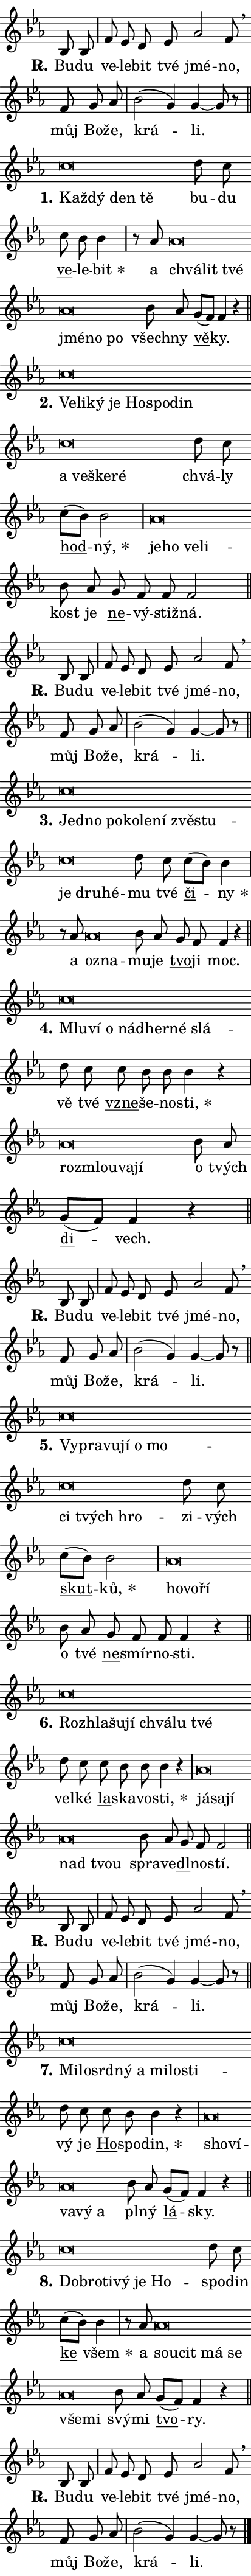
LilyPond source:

\version "2.22.1"
\header { tagline = "" }
\paper {
  indent = 0\cm
  top-margin = 0\cm
  right-margin = 0\cm
  bottom-margin = 0\cm
  left-margin = 0\cm
  paper-width = 7\cm
  page-breaking = #ly:one-page-breaking
  system-system-spacing.basic-distance = #11
  score-system-spacing.basic-distance = #11
  ragged-last = ##f
}


%% Author: Thomas Morley
%% https://lists.gnu.org/archive/html/lilypond-user/2020-05/msg00002.html
#(define (line-position grob)
"Returns position of @var[grob} in current system:
   @code{'start}, if at first time-step
   @code{'end}, if at last time-step
   @code{'middle} otherwise
"
  (let* ((col (ly:item-get-column grob))
         (ln (ly:grob-object col 'left-neighbor))
         (rn (ly:grob-object col 'right-neighbor))
         (col-to-check-left (if (ly:grob? ln) ln col))
         (col-to-check-right (if (ly:grob? rn) rn col))
         (break-dir-left
           (and
             (ly:grob-property col-to-check-left 'non-musical #f)
             (ly:item-break-dir col-to-check-left)))
         (break-dir-right
           (and
             (ly:grob-property col-to-check-right 'non-musical #f)
             (ly:item-break-dir col-to-check-right))))
        (cond ((eqv? 1 break-dir-left) 'start)
              ((eqv? -1 break-dir-right) 'end)
              (else 'middle))))

#(define (tranparent-at-line-position vctor)
  (lambda (grob)
  "Relying on @code{line-position} select the relevant enry from @var{vctor}.
Used to determine transparency,"
    (case (line-position grob)
      ((end) (not (vector-ref vctor 0)))
      ((middle) (not (vector-ref vctor 1)))
      ((start) (not (vector-ref vctor 2))))))

noteHeadBreakVisibility =
#(define-music-function (break-visibility)(vector?)
"Makes @code{NoteHead}s transparent relying on @var{break-visibility}"
#{
  \override NoteHead.transparent =
    #(tranparent-at-line-position break-visibility)
#})

#(define delete-ledgers-for-transparent-note-heads
  (lambda (grob)
    "Reads whether a @code{NoteHead} is transparent.
If so this @code{NoteHead} is removed from @code{'note-heads} from
@var{grob}, which is supposed to be @code{LedgerLineSpanner}.
As a result ledgers are not printed for this @code{NoteHead}"
    (let* ((nhds-array (ly:grob-object grob 'note-heads))
           (nhds-list
             (if (ly:grob-array? nhds-array)
                 (ly:grob-array->list nhds-array)
                 '()))
           ;; Relies on the transparent-property being done before
           ;; Staff.LedgerLineSpanner.after-line-breaking is executed.
           ;; This is fragile ...
           (to-keep
             (remove
               (lambda (nhd)
                 (ly:grob-property nhd 'transparent #f))
               nhds-list)))
      ;; TODO find a better method to iterate over grob-arrays, similiar
      ;; to filter/remove etc for lists
      ;; For now rebuilt from scratch
      (set! (ly:grob-object grob 'note-heads)  '())
      (for-each
        (lambda (nhd)
          (ly:pointer-group-interface::add-grob grob 'note-heads nhd))
        to-keep))))

hideNotes = {
  \noteHeadBreakVisibility #begin-of-line-visible
}
unHideNotes = {
  \noteHeadBreakVisibility #all-visible
}

% work-around for resetting accidentals
% https://lilypond.org/doc/v2.23/Documentation/notation/displaying-rhythms#unmetered-music
cadenzaMeasure = {
  \cadenzaOff
  \partial 1024 s1024
  \cadenzaOn
}

#(define-markup-command (accent layout props text) (markup?)
  "Underline accented syllable"
  (interpret-markup layout props
    #{\markup \override #'(offset . 4.3) \underline { #text }#}))

responsum = \markup \concat {
  "R" \hspace #-1.05 \path #0.1 #'((moveto 0 0.07) (lineto 0.9 0.8)) \hspace #0.05 "."
}

\layout {
    \context {
        \Staff
        \remove "Time_signature_engraver"
        \override LedgerLineSpanner.after-line-breaking = #delete-ledgers-for-transparent-note-heads
    }
    \context {
        \Voice {
            \override NoteHead.output-attributes = #'((class . "notehead"))
            \override Hairpin.height = #0.55
        }
    }
    \context {
        \Lyrics {
            \override StanzaNumber.output-attributes = #'((class . "stanzanumber"))
            \override LyricSpace.minimum-distance = #0.9
            \override LyricText.font-name = #"TeX Gyre Schola"
            \override LyricText.font-size = 1
            \override StanzaNumber.font-name = #"TeX Gyre Schola Bold"
            \override StanzaNumber.font-size = 1
        }
    }
}

% magnetic-lyrics.ily
%
%   written by
%     Jean Abou Samra <jean@abou-samra.fr>
%     Werner Lemberg <wl@gnu.org>
%
%   adapted by
%     Jiri Hon <jiri.hon@gmail.com>
%
% Version 2022-Apr-15

% https://www.mail-archive.com/lilypond-user@gnu.org/msg149350.html

#(define (Left_hyphen_pointer_engraver context)
   "Collect syllable-hyphen-syllable occurrences in lyrics and store
them in properties.  This engraver only looks to the left.  For
example, if the lyrics input is @code{foo -- bar}, it does the
following.

@itemize @bullet
@item
Set the @code{text} property of the @code{LyricHyphen} grob between
@q{foo} and @q{bar} to @code{foo}.

@item
Set the @code{left-hyphen} property of the @code{LyricText} grob with
text @q{foo} to the @code{LyricHyphen} grob between @q{foo} and
@q{bar}.
@end itemize

Use this auxiliary engraver in combination with the
@code{lyric-@/text::@/apply-@/magnetic-@/offset!} hook."
   (let ((hyphen #f)
         (text #f))
     (make-engraver
      (acknowledgers
       ((lyric-syllable-interface engraver grob source-engraver)
        (set! text grob)))
      (end-acknowledgers
       ((lyric-hyphen-interface engraver grob source-engraver)
        ;(when (not (grob::has-interface grob 'lyric-space-interface))
          (set! hyphen grob)));)
      ((stop-translation-timestep engraver)
       (when (and text hyphen)
         (ly:grob-set-object! text 'left-hyphen hyphen))
       (set! text #f)
       (set! hyphen #f)))))

#(define (lyric-text::apply-magnetic-offset! grob)
   "If the space between two syllables is less than the value in
property @code{LyricText@/.details@/.squash-threshold}, move the right
syllable to the left so that it gets concatenated with the left
syllable.

Use this function as a hook for
@code{LyricText@/.after-@/line-@/breaking} if the
@code{Left_@/hyphen_@/pointer_@/engraver} is active."
   (let ((hyphen (ly:grob-object grob 'left-hyphen #f)))
     (when hyphen
       (let ((left-text (ly:spanner-bound hyphen LEFT)))
         (when (grob::has-interface left-text 'lyric-syllable-interface)
           (let* ((common (ly:grob-common-refpoint grob left-text X))
                  (this-x-ext (ly:grob-extent grob common X))
                  (left-x-ext
                   (begin
                     ;; Trigger magnetism for left-text.
                     (ly:grob-property left-text 'after-line-breaking)
                     (ly:grob-extent left-text common X)))
                  ;; `delta` is the gap width between two syllables.
                  (delta (- (interval-start this-x-ext)
                            (interval-end left-x-ext)))
                  (details (ly:grob-property grob 'details))
                  (threshold (assoc-get 'squash-threshold details 0.2)))
             (when (< delta threshold)
               (let* (;; We have to manipulate the input text so that
                      ;; ligatures crossing syllable boundaries are not
                      ;; disabled.  For languages based on the Latin
                      ;; script this is essentially a beautification.
                      ;; However, for non-Western scripts it can be a
                      ;; necessity.
                      (lt (ly:grob-property left-text 'text))
                      (rt (ly:grob-property grob 'text))
                      (is-space (grob::has-interface hyphen 'lyric-space-interface))
                      (space (if is-space " " ""))
                      (space-markup (grob-interpret-markup grob " "))
                      (space-size (interval-length (ly:stencil-extent space-markup X)))
                      (extra-delta (if is-space space-size 0))
                      ;; Append new syllable.
                      (ltrt-space (if (and (string? lt) (string? rt))
                                (string-append lt space rt)
                                (make-concat-markup (list lt space rt))))
                      ;; Right-align `ltrt` to the right side.
                      (ltrt-space-markup (grob-interpret-markup
                               grob
                               (make-translate-markup
                                (cons (interval-length this-x-ext) 0)
                                (make-right-align-markup ltrt-space)))))
                 (begin
                   ;; Don't print `left-text`.
                   (ly:grob-set-property! left-text 'stencil #f)
                   ;; Set text and stencil (which holds all collected
                   ;; syllables so far) and shift it to the left.
                   (ly:grob-set-property! grob 'text ltrt-space)
                   (ly:grob-set-property! grob 'stencil ltrt-space-markup)
                   (ly:grob-translate-axis! grob (- (- delta extra-delta)) X))))))))))


#(define (lyric-hyphen::displace-bounds-first grob)
   ;; Make very sure this callback isn't triggered too early.
   (let ((left (ly:spanner-bound grob LEFT))
         (right (ly:spanner-bound grob RIGHT)))
     (ly:grob-property left 'after-line-breaking)
     (ly:grob-property right 'after-line-breaking)
     (ly:lyric-hyphen::print grob)))

squashThreshold = #0.4

\layout {
  \context {
    \Lyrics
    \consists #Left_hyphen_pointer_engraver
    \override LyricText.after-line-breaking =
      #lyric-text::apply-magnetic-offset!
    \override LyricHyphen.stencil = #lyric-hyphen::displace-bounds-first
    \override LyricText.details.squash-threshold = \squashThreshold
    \override LyricHyphen.minimum-distance = 0
    \override LyricHyphen.minimum-length = \squashThreshold
  }
}

squash = \override LyricText.details.squash-threshold = 9999
unSquash = \override LyricText.details.squash-threshold = \squashThreshold

left = \override LyricText.self-alignment-X = #LEFT
unLeft = \revert LyricText.self-alignment-X

starOffset = #(lambda (grob) 
                (let ((x_offset (ly:self-alignment-interface::aligned-on-x-parent grob)))
                  (if (= x_offset 0) 0 (+ x_offset 1.2))))

star = #(define-music-function (syllable)(string?)
"Append star separator at the end of a syllable"
#{
  \once \override LyricText.X-offset = #starOffset
  \lyricmode { \markup {
    #syllable
    \override #'((font-name . "TeX Gyre Schola Bold")) \hspace #0.2 \lower #0.65 \larger "*"
  } }
#})

starAccent = #(define-music-function (syllable)(string?)
"Append star separator at the end of a syllable and make accent"
#{
  \once \override LyricText.X-offset = #starOffset
  \lyricmode { \markup {
    \accent #syllable
    \override #'((font-name . "TeX Gyre Schola Bold")) \hspace #0.2 \lower #0.65 \larger "*"
  } }
#})

breath = #(define-music-function (syllable)(string?)
"Append breathing indicator at the end of a syllable"
#{
  \lyricmode { \markup { #syllable "+" } }
#})

optionalBreath = #(define-music-function (syllable)(string?)
"Append optional breathing indicator at the end of a syllable"
#{
  \lyricmode { \markup { #syllable "(+)" } }
#})


\score {
    <<
        \new Voice = "melody" { \cadenzaOn \key es \major \relative { bes8 bes \cadenzaMeasure \bar "|" f' es d es as2 f8 \breathe \bar "" f g as \cadenzaMeasure \bar "|" bes2( g4) g~ g8 r \cadenzaMeasure \bar "||" \break }
\relative { c''\breve*1/16 \hideNotes \breve*1/16 \bar "" \breve*1/16 \breve*1/16 \bar "" \unHideNotes d8 c \bar "" c bes bes4 \cadenzaMeasure \bar "|" r8 as8 as\breve*1/16 \hideNotes \breve*1/16 \bar "" \breve*1/16 \bar "" \breve*1/16 \bar "" \breve*1/16 \breve*1/16 \bar "" \unHideNotes bes8 as \bar "" g[( f)] f4 r \cadenzaMeasure \bar "||" \break }
\relative { c''\breve*1/16 \hideNotes \breve*1/16 \bar "" \breve*1/16 \bar "" \breve*1/16 \bar "" \breve*1/16 \bar "" \breve*1/16 \bar "" \breve*1/16 \bar "" \breve*1/16 \bar "" \breve*1/16 \bar "" \breve*1/16 \breve*1/16 \bar "" \unHideNotes d8 c \bar "" c[( bes)] bes2 \cadenzaMeasure \bar "|" as\breve*1/16 \hideNotes \breve*1/16 \bar "" \breve*1/16 \breve*1/16 \bar "" \unHideNotes bes8 as \bar "" g f f f2 \cadenzaMeasure \bar "||" \break }
\relative { bes8 bes \cadenzaMeasure \bar "|" f' es d es as2 f8 \breathe \bar "" f g as \cadenzaMeasure \bar "|" bes2( g4) g~ g8 r \cadenzaMeasure \bar "||" \break }
\relative { c''\breve*1/16 \hideNotes \breve*1/16 \bar "" \breve*1/16 \bar "" \breve*1/16 \bar "" \breve*1/16 \bar "" \breve*1/16 \bar "" \breve*1/16 \bar "" \breve*1/16 \bar "" \breve*1/16 \bar "" \breve*1/16 \breve*1/16 \bar "" \unHideNotes d8 c \bar "" c[( bes)] bes4 \cadenzaMeasure \bar "|" r8 as8 as\breve*1/16 \hideNotes \breve*1/16 \bar "" \unHideNotes bes8 as \bar "" g f f4 r \cadenzaMeasure \bar "||" \break }
\relative { c''\breve*1/16 \hideNotes \breve*1/16 \bar "" \breve*1/16 \bar "" \breve*1/16 \bar "" \breve*1/16 \bar "" \breve*1/16 \breve*1/16 \bar "" \unHideNotes d8 c \bar "" c bes bes bes4 r \cadenzaMeasure \bar "|" as\breve*1/16 \hideNotes \breve*1/16 \bar "" \breve*1/16 \breve*1/16 \bar "" \unHideNotes bes8 as \bar "" g[( f)] f4 r \cadenzaMeasure \bar "||" \break }
\relative { bes8 bes \cadenzaMeasure \bar "|" f' es d es as2 f8 \breathe \bar "" f g as \cadenzaMeasure \bar "|" bes2( g4) g~ g8 r \cadenzaMeasure \bar "||" \break }
\relative { c''\breve*1/16 \hideNotes \breve*1/16 \bar "" \breve*1/16 \bar "" \breve*1/16 \bar "" \breve*1/16 \bar "" \breve*1/16 \bar "" \breve*1/16 \bar "" \breve*1/16 \breve*1/16 \bar "" \unHideNotes d8 c \bar "" c[( bes)] bes2 \cadenzaMeasure \bar "|" as\breve*1/16 \hideNotes \breve*1/16 \breve*1/16 \bar "" \unHideNotes bes8 as \bar "" g f f f4 r \cadenzaMeasure \bar "||" \break }
\relative { c''\breve*1/16 \hideNotes \breve*1/16 \bar "" \breve*1/16 \bar "" \breve*1/16 \bar "" \breve*1/16 \bar "" \breve*1/16 \breve*1/16 \bar "" \unHideNotes d8 c \bar "" c bes bes bes4 r \cadenzaMeasure \bar "|" as\breve*1/16 \hideNotes \breve*1/16 \bar "" \breve*1/16 \bar "" \breve*1/16 \breve*1/16 \bar "" \unHideNotes bes8 as \bar "" g f f2 \cadenzaMeasure \bar "||" \break }
\relative { bes8 bes \cadenzaMeasure \bar "|" f' es d es as2 f8 \breathe \bar "" f g as \cadenzaMeasure \bar "|" bes2( g4) g~ g8 r \cadenzaMeasure \bar "||" \break }
\relative { c''\breve*1/16 \hideNotes \breve*1/16 \bar "" \breve*1/16 \bar "" \breve*1/16 \bar "" \breve*1/16 \bar "" \breve*1/16 \bar "" \breve*1/16 \breve*1/16 \bar "" \unHideNotes d8 c \bar "" c bes bes4 r \cadenzaMeasure \bar "|" as\breve*1/16 \hideNotes \breve*1/16 \bar "" \breve*1/16 \bar "" \breve*1/16 \breve*1/16 \bar "" \unHideNotes bes8 as \bar "" g[( f)] f4 r \cadenzaMeasure \bar "||" \break }
\relative { c''\breve*1/16 \hideNotes \breve*1/16 \bar "" \breve*1/16 \bar "" \breve*1/16 \bar "" \breve*1/16 \breve*1/16 \bar "" \unHideNotes d8 c \bar "" c[( bes)] bes4 \cadenzaMeasure \bar "|" r8 as8 as\breve*1/16 \hideNotes \breve*1/16 \bar "" \breve*1/16 \bar "" \breve*1/16 \bar "" \breve*1/16 \breve*1/16 \bar "" \unHideNotes bes8 as \bar "" g[( f)] f4 r \cadenzaMeasure \bar "||" \break }
\relative { bes8 bes \cadenzaMeasure \bar "|" f' es d es as2 f8 \breathe \bar "" f g as \cadenzaMeasure \bar "|" bes2( g4) g~ g8 r \cadenzaMeasure \bar "||" \break } \bar "|." }
        \new Lyrics \lyricsto "melody" { \lyricmode { \set stanza = \responsum
Bu -- du ve -- le -- bit tvé jmé -- no, můj Bo -- že, krá -- li.
\set stanza = "1."
\left Kaž -- \squash dý den tě \unLeft \unSquash bu -- du \markup \accent ve -- le -- \star bit a \left chvá -- \squash lit tvé jmé -- no po \unLeft \unSquash všech -- ny \markup \accent vě -- ky.
\set stanza = "2."
\left Ve -- \squash li -- ký je Ho -- spo -- din a ve -- ške -- ré \unLeft \unSquash chvá -- ly \markup \accent hod -- \star ný, \left je -- \squash ho ve -- li -- \unLeft \unSquash kost je \markup \accent ne -- vý -- stiž -- ná.
\set stanza = \responsum
Bu -- du ve -- le -- bit tvé jmé -- no, můj Bo -- že, krá -- li.
\set stanza = "3."
\left Jed -- \squash no po -- ko -- le -- ní zvě -- stu -- je dru -- hé -- \unLeft \unSquash mu tvé \markup \accent či -- \star ny a \left o -- \squash zna -- \unLeft \unSquash mu -- je \markup \accent tvo -- ji moc.
\set stanza = "4."
\left Mlu -- \squash ví o nád -- her -- né slá -- \unLeft \unSquash vě tvé \markup \accent vzne -- še -- no -- \star sti, \left roz -- \squash mlou -- va -- jí \unLeft \unSquash o tvých \markup \accent di -- vech.
\set stanza = \responsum
Bu -- du ve -- le -- bit tvé jmé -- no, můj Bo -- že, krá -- li.
\set stanza = "5."
\left Vy -- \squash pra -- vu -- jí o mo -- ci tvých hro -- \unLeft \unSquash zi -- vých \markup \accent skut -- \star ků, \left ho -- \squash vo -- ří \unLeft \unSquash o tvé \markup \accent ne -- smír -- no -- sti.
\set stanza = "6."
\left Roz -- \squash hla -- šu -- jí chvá -- lu tvé \unLeft \unSquash vel -- ké \markup \accent la -- ska -- vo -- \star sti, \left já -- \squash sa -- jí nad tvou \unLeft \unSquash spra -- ve -- \markup \accent dl -- no -- stí.
\set stanza = \responsum
Bu -- du ve -- le -- bit tvé jmé -- no, můj Bo -- že, krá -- li.
\set stanza = "7."
\left Mi -- \squash lo -- srd -- ný a mi -- lo -- sti -- \unLeft \unSquash vý je \markup \accent Ho -- spo -- \star din, \left sho -- \squash ví -- va -- vý a \unLeft \unSquash pl -- ný \markup \accent lá -- sky.
\set stanza = "8."
\left Dob -- \squash ro -- ti -- vý je Ho -- \unLeft \unSquash spo -- din \markup \accent ke \star všem a \left sou -- \squash cit má se vše -- mi \unLeft \unSquash svý -- mi \markup \accent tvo -- ry.
\set stanza = \responsum
Bu -- du ve -- le -- bit tvé jmé -- no, můj Bo -- že, krá -- li. } }
    >>
    \layout {}
}
